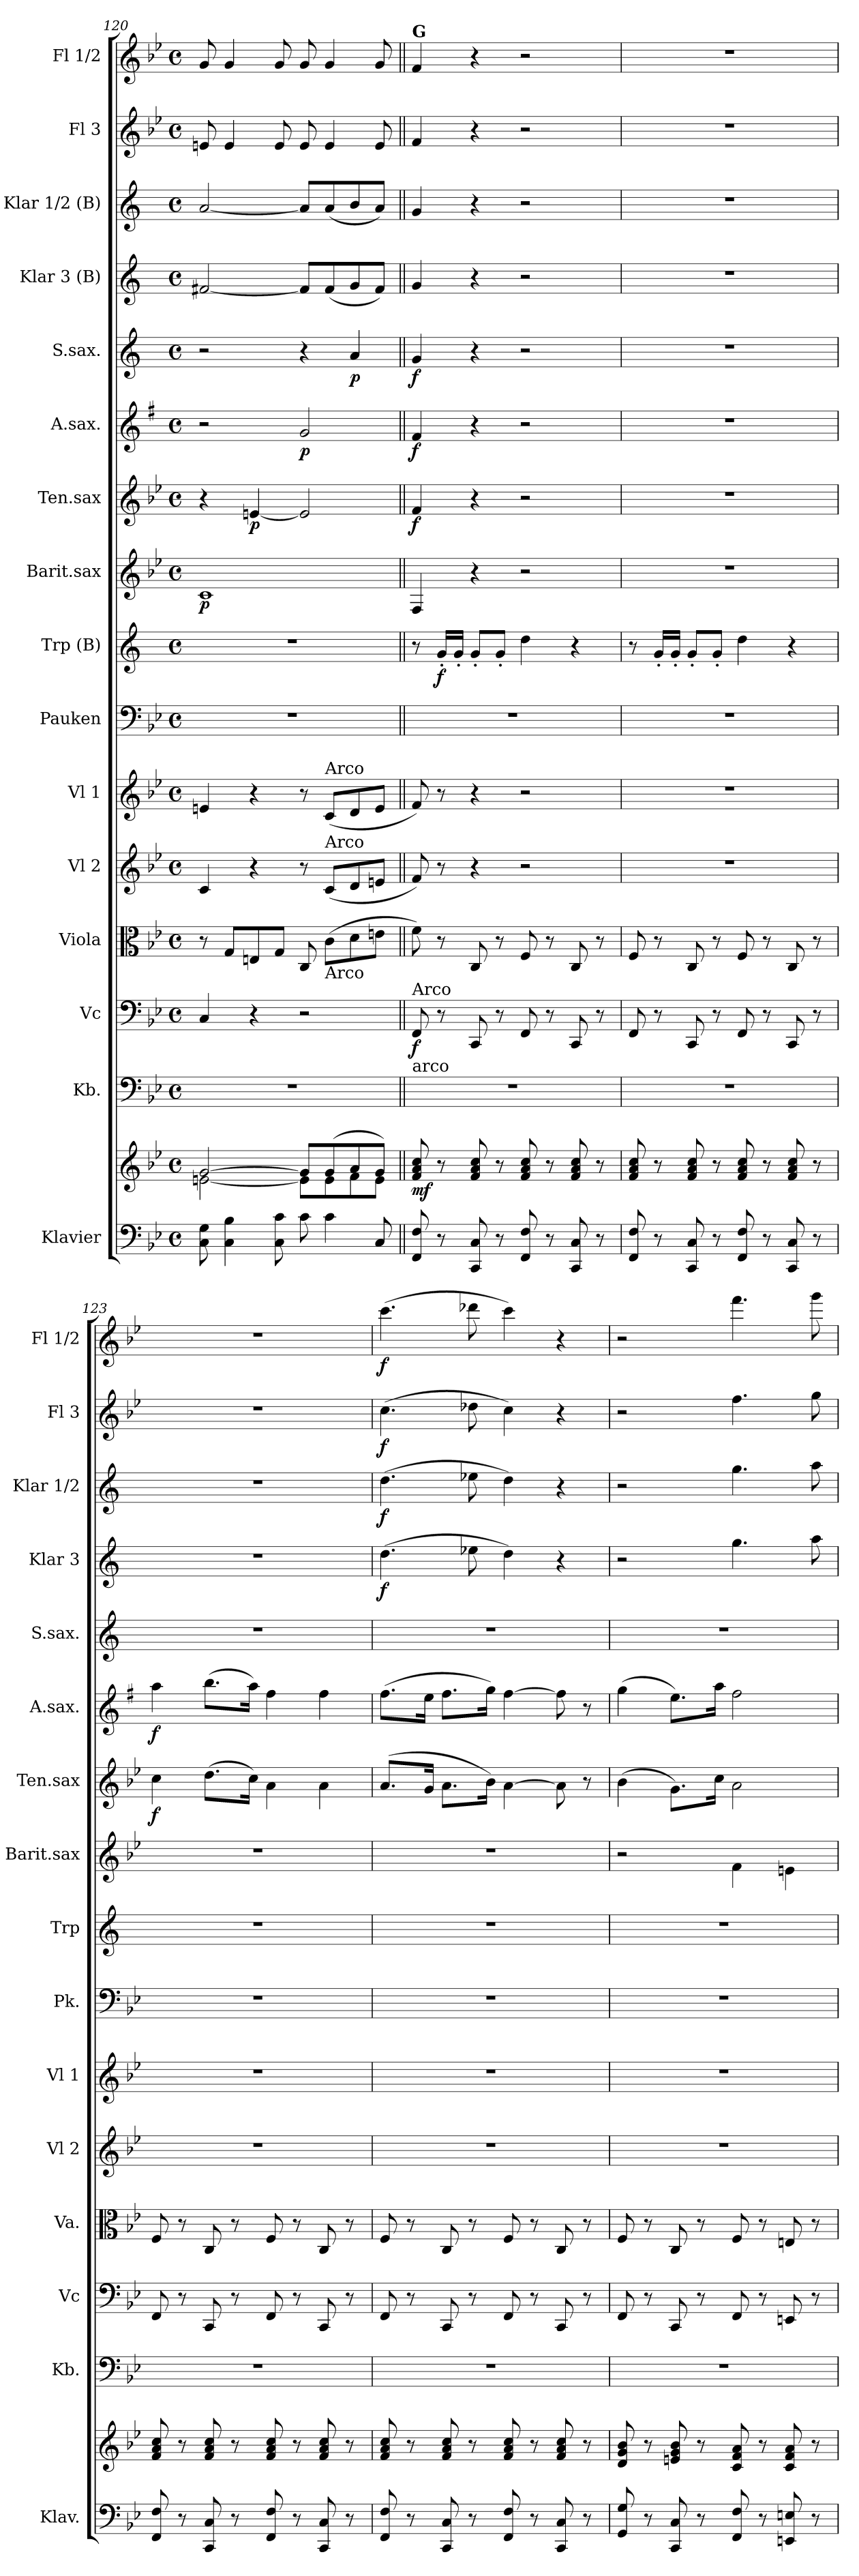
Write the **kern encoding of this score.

**kern	**kern	**dynam	**kern	**kern	**dynam	**kern	**kern	**kern	**kern	**kern	**dynam	**kern	**dynam	**kern	**dynam	**kern	**dynam	**kern	**dynam	**kern	**dynam	**kern	**dynam	**kern	**dynam	**kern	**dynam
*part16	*part16	*part16	*part15	*part14	*part14	*part13	*part12	*part11	*part10	*part9	*part9	*part8	*part8	*part7	*part7	*part6	*part6	*part5	*part5	*part4	*part4	*part3	*part3	*part2	*part2	*part1	*part1
*staff17	*staff16	*staff16/17	*staff15	*staff14	*staff14	*staff13	*staff12	*staff11	*staff10	*staff9	*staff9	*staff8	*staff8	*staff7	*staff7	*staff6	*staff6	*staff5	*staff5	*staff4	*staff4	*staff3	*staff3	*staff2	*staff2	*staff1	*staff1
*I"Klavier	*	*	*I"Kb.	*I"Vc	*	*I"Viola	*I"Vl 2	*I"Vl 1	*I"Pauken	*I"Trp (B)	*	*I"Barit.sax	*	*I"Ten.sax	*	*I"A.sax.	*	*I"S.sax.	*	*I"Klar 3 (B)	*	*I"Klar 1/2 (B)	*	*I"Fl 3	*	*I"Fl 1/2	*
*I'Klav.	*	*	*I'Kb.	*I'Vc	*	*I'Va.	*I'Vl 2	*I'Vl 1	*I'Pk.	*I'Trp	*	*I'Barit.sax	*	*I'Ten.sax	*	*I'A.sax.	*	*I'S.sax.	*	*I'Klar 3	*	*I'Klar 1/2	*	*I'Fl 3	*	*I'Fl 1/2	*
*clefF4	*clefG2	*	*clefF4	*clefF4	*	*clefC3	*clefG2	*clefG2	*clefF4	*clefG2	*	*clefG2	*	*clefG2	*	*clefG2	*	*clefG2	*	*clefG2	*	*clefG2	*	*clefG2	*	*clefG2	*
*	*	*	*ITrd7c12	*	*	*	*	*	*	*ITrd1c2	*	*ITrd12c21	*	*ITrd8c14	*	*ITrd5c9	*	*ITrd1c2	*	*ITrd1c2	*	*ITrd1c2	*	*	*	*	*
*k[b-e-]	*k[b-e-]	*	*k[b-e-]	*k[b-e-]	*	*k[b-e-]	*k[b-e-]	*k[b-e-]	*k[b-e-]	*k[b-e-]	*	*k[b-e-]	*	*k[b-e-]	*	*k[b-e-]	*	*k[b-e-]	*	*k[b-e-]	*	*k[b-e-]	*	*k[b-e-]	*	*k[b-e-]	*
*g:	*g:	*	*g:	*g:	*	*g:	*g:	*g:	*g:	*g:	*	*g:	*	*g:	*	*g:	*	*g:	*	*g:	*	*g:	*	*g:	*	*g:	*
*M4/4	*M4/4	*	*M4/4	*M4/4	*	*M4/4	*M4/4	*M4/4	*M4/4	*M4/4	*	*M4/4	*	*M4/4	*	*M4/4	*	*M4/4	*	*M4/4	*	*M4/4	*	*M4/4	*	*M4/4	*
*met(c)	*met(c)	*	*met(c)	*met(c)	*	*met(c)	*met(c)	*met(c)	*met(c)	*met(c)	*	*met(c)	*	*met(c)	*	*met(c)	*	*met(c)	*	*met(c)	*	*met(c)	*	*met(c)	*	*met(c)	*
=120	=120	=120	=120	=120	=120	=120	=120	=120	=120	=120	=120	=120	=120	=120	=120	=120	=120	=120	=120	=120	=120	=120	=120	=120	=120	=120	=120
*	*^	*	*	*	*	*	*	*	*	*	*	*	*	*	*	*	*	*	*	*	*	*	*	*	*	*	*
!	!	!	!	!	!	!	!	!	!	!	!	!	!	!LO:DY:b	!	!	!	!	!	!	!	!	!	!	!	!	!	!
8C\ 8G\	[>2g/	[<2en\	.	1r	4C/	.	8r	4c/	4en/	1r	1r	.	1C	p	4r	.	2r	.	2r	.	[<2en/	.	[<2g/	.	8en/	.	8g/	.
4C\ 4B-\	.	.	.	.	.	.	8G/L	.	.	.	.	.	.	.	.	.	.	.	.	.	.	.	.	.	4e/	.	4g/	.
!	!	!	!	!	!	!	!	!	!	!	!	!	!	!	!	!LO:DY:b	!	!	!	!	!	!	!	!	!	!	!	!
.	.	.	.	.	4r	.	8En/	4r	4r	.	.	.	.	.	[<4En/	p	.	.	.	.	.	.	.	.	.	.	.	.
8C\ 8c\	.	.	.	.	.	.	8G/J	.	.	.	.	.	.	.	.	.	.	.	.	.	.	.	.	.	8e/	.	8g/	.
!	!	!	!	!	!	!	!	!	!	!	!	!	!	!	!	!	!	!LO:DY:b	!	!	!	!	!	!	!	!	!	!
8c\	8g/L]	8e\L]	.	.	2r	.	8C/	8r	8r	.	.	.	.	.	2E/]	.	2B-/	p	4r	.	8e/L]	.	8g/L]	.	8e/	.	8g/	.
!	!	!	!	!	!	!	!	!	!LO:TX:a:t=Arco	!	!	!	!	!	!	!	!	!	!	!	!	!	!	!	!	!	!	!
!	!	!	!	!	!	!	!	!LO:TX:a:t=Arco	!	!	!	!	!	!	!	!	!	!	!	!	!	!	!	!	!	!	!	!
!	!	!	!	!	!	!	!LO:TX:b:t=Arco	!	!	!	!	!	!	!	!	!	!	!	!	!	!	!	!	!	!	!	!	!
4c\	(8g/	8e\	.	.	.	.	(8c\L	(8c/L	(8c/L	.	.	.	.	.	.	.	.	.	.	.	(8e/	.	(8g/	.	4e/	.	4g/	.
!	!	!	!	!	!	!	!	!	!	!	!	!	!	!	!	!	!	!	!	!LO:DY:b	!	!	!	!	!	!	!	!
.	8a/	8f\	.	.	.	.	8d\	8d/	8d/	.	.	.	.	.	.	.	.	.	4g/	p	8f/	.	8a/	.	.	.	.	.
8C/	8g/J)	8e\J	.	.	.	.	8en\J	8en/J	8e/J	.	.	.	.	.	.	.	.	.	.	.	8e/J)	.	8g/J)	.	8e/	.	8g/	.
*	*v	*v	*	*	*	*	*	*	*	*	*	*	*	*	*	*	*	*	*	*	*	*	*	*	*	*	*	*
!!LO:PB:g=z
=121||	=121||	=121||	=121||	=121||	=121||	=121||	=121||	=121||	=121||	=121||	=121||	=121||	=121||	=121||	=121||	=121||	=121||	=121||	=121||	=121||	=121||	=121||	=121||	=121||	=121||	=121||	=121||
*	*	*	*	*	*	*	*	*	*	*	*	*	*	*	*	*	*	*	*	*	*	*	*	*	*	*MM100	*
*	*^	*	*	*	*	*	*	*	*	*	*	*	*	*	*	*	*	*	*	*	*	*	*	*	*	*	*
!	!	!	!	!	!	!	!	!	!	!	!	!	!	!	!	!	!	!	!	!	!	!	!	!	!	!	!LO:TX:a:B:t=G	!
!	!	!	!	!	!LO:TX:b:t=arco	!	!	!	!	!	!	!	!	!	!	!	!	!	!	!	!	!	!	!	!	!	!	!
!	!	!	!	!	!LO:TX:a:t=Arco	!	!	!	!	!	!	!	!	!	!	!	!	!	!	!	!	!	!	!	!	!	!	!
!	!	!	!LO:DY:b	!	!	!LO:DY:b	!	!	!	!	!	!	!	!	!	!LO:DY:b	!	!LO:DY:b	!	!LO:DY:b	!	!	!	!	!	!	!	!
*	*v	*v	*	*	*	*	*	*	*	*	*	*	*	*	*	*	*	*	*	*	*	*	*	*	*	*	*	*
8FF/ 8F/	8f/ 8a/ 8cc/	mf	1r	8FF/	f	8f\)	8f/)	8f/)	1r	8r	.	4FF/	.	4F/	f	4A/	f	4f/	f	4f/	.	4f/	.	4f/	.	4f/	.
!	!	!	!	!	!	!	!	!	!	!	!LO:DY:b	!	!	!	!	!	!	!	!	!	!	!	!	!	!	!	!
8r	8r	.	.	8r	.	8r	8r	8r	.	16f'/LL	f	.	.	.	.	.	.	.	.	.	.	.	.	.	.	.	.
.	.	.	.	.	.	.	.	.	.	16f'/JJ	.	.	.	.	.	.	.	.	.	.	.	.	.	.	.	.	.
8CC/ 8C/	8f/ 8a/ 8cc/	.	.	8CC/	.	8C/	4r	4r	.	8f'/L	.	4r	.	4r	.	4r	.	4r	.	4r	.	4r	.	4r	.	4r	.
8r	8r	.	.	8r	.	8r	.	.	.	8f'/J	.	.	.	.	.	.	.	.	.	.	.	.	.	.	.	.	.
8FF/ 8F/	8f/ 8a/ 8cc/	.	.	8FF/	.	8F/	2r	2r	.	4cc\	.	2r	.	2r	.	2r	.	2r	.	2r	.	2r	.	2r	.	2r	.
8r	8r	.	.	8r	.	8r	.	.	.	.	.	.	.	.	.	.	.	.	.	.	.	.	.	.	.	.	.
8CC/ 8C/	8f/ 8a/ 8cc/	.	.	8CC/	.	8C/	.	.	.	4r	.	.	.	.	.	.	.	.	.	.	.	.	.	.	.	.	.
8r	8r	.	.	8r	.	8r	.	.	.	.	.	.	.	.	.	.	.	.	.	.	.	.	.	.	.	.	.
=122	=122	=122	=122	=122	=122	=122	=122	=122	=122	=122	=122	=122	=122	=122	=122	=122	=122	=122	=122	=122	=122	=122	=122	=122	=122	=122	=122
8FF/ 8F/	8f/ 8a/ 8cc/	.	1r	8FF/	.	8F/	1r	1r	1r	8r	.	1r	.	1r	.	1r	.	1r	.	1r	.	1r	.	1r	.	1r	.
8r	8r	.	.	8r	.	8r	.	.	.	16f'/LL	.	.	.	.	.	.	.	.	.	.	.	.	.	.	.	.	.
.	.	.	.	.	.	.	.	.	.	16f'/JJ	.	.	.	.	.	.	.	.	.	.	.	.	.	.	.	.	.
8CC/ 8C/	8f/ 8a/ 8cc/	.	.	8CC/	.	8C/	.	.	.	8f'/L	.	.	.	.	.	.	.	.	.	.	.	.	.	.	.	.	.
8r	8r	.	.	8r	.	8r	.	.	.	8f'/J	.	.	.	.	.	.	.	.	.	.	.	.	.	.	.	.	.
8FF/ 8F/	8f/ 8a/ 8cc/	.	.	8FF/	.	8F/	.	.	.	4cc\	.	.	.	.	.	.	.	.	.	.	.	.	.	.	.	.	.
8r	8r	.	.	8r	.	8r	.	.	.	.	.	.	.	.	.	.	.	.	.	.	.	.	.	.	.	.	.
8CC/ 8C/	8f/ 8a/ 8cc/	.	.	8CC/	.	8C/	.	.	.	4r	.	.	.	.	.	.	.	.	.	.	.	.	.	.	.	.	.
8r	8r	.	.	8r	.	8r	.	.	.	.	.	.	.	.	.	.	.	.	.	.	.	.	.	.	.	.	.
=123	=123	=123	=123	=123	=123	=123	=123	=123	=123	=123	=123	=123	=123	=123	=123	=123	=123	=123	=123	=123	=123	=123	=123	=123	=123	=123	=123
!	!	!	!	!	!	!	!	!	!	!	!	!	!	!	!LO:DY:b	!	!LO:DY:b	!	!	!	!	!	!	!	!	!	!
8FF/ 8F/	8f/ 8a/ 8cc/	.	1r	8FF/	.	8F/	1r	1r	1r	1r	.	1r	.	4c\	f	4cc\	f	1r	.	1r	.	1r	.	1r	.	1r	.
8r	8r	.	.	8r	.	8r	.	.	.	.	.	.	.	.	.	.	.	.	.	.	.	.	.	.	.	.	.
8CC/ 8C/	8f/ 8a/ 8cc/	.	.	8CC/	.	8C/	.	.	.	.	.	.	.	(8.d\L	.	(8.dd\L	.	.	.	.	.	.	.	.	.	.	.
8r	8r	.	.	8r	.	8r	.	.	.	.	.	.	.	.	.	.	.	.	.	.	.	.	.	.	.	.	.
.	.	.	.	.	.	.	.	.	.	.	.	.	.	16c\Jk)	.	16cc\Jk)	.	.	.	.	.	.	.	.	.	.	.
8FF/ 8F/	8f/ 8a/ 8cc/	.	.	8FF/	.	8F/	.	.	.	.	.	.	.	4A\	.	4a\	.	.	.	.	.	.	.	.	.	.	.
8r	8r	.	.	8r	.	8r	.	.	.	.	.	.	.	.	.	.	.	.	.	.	.	.	.	.	.	.	.
8CC/ 8C/	8f/ 8a/ 8cc/	.	.	8CC/	.	8C/	.	.	.	.	.	.	.	4A\	.	4a\	.	.	.	.	.	.	.	.	.	.	.
8r	8r	.	.	8r	.	8r	.	.	.	.	.	.	.	.	.	.	.	.	.	.	.	.	.	.	.	.	.
=124	=124	=124	=124	=124	=124	=124	=124	=124	=124	=124	=124	=124	=124	=124	=124	=124	=124	=124	=124	=124	=124	=124	=124	=124	=124	=124	=124
!	!	!	!	!	!	!	!	!	!	!	!	!	!	!	!	!	!	!	!	!	!LO:DY:b	!	!LO:DY:b	!	!LO:DY:b	!	!LO:DY:b
8FF/ 8F/	8f/ 8a/ 8cc/	.	1r	8FF/	.	8F/	1r	1r	1r	1r	.	1r	.	(8.A/L	.	(8.a\L	.	1r	.	(4.cc\	f	(4.cc\	f	(4.cc\	f	(4.ccc\	f
8r	8r	.	.	8r	.	8r	.	.	.	.	.	.	.	.	.	.	.	.	.	.	.	.	.	.	.	.	.
.	.	.	.	.	.	.	.	.	.	.	.	.	.	16G/Jk	.	16g\Jk	.	.	.	.	.	.	.	.	.	.	.
8CC/ 8C/	8f/ 8a/ 8cc/	.	.	8CC/	.	8C/	.	.	.	.	.	.	.	8.A\L	.	8.a\L	.	.	.	.	.	.	.	.	.	.	.
8r	8r	.	.	8r	.	8r	.	.	.	.	.	.	.	.	.	.	.	.	.	8dd-X\	.	8dd-X\	.	8dd-X\	.	8ddd-X\	.
.	.	.	.	.	.	.	.	.	.	.	.	.	.	16B-\Jk)	.	16b-\Jk)	.	.	.	.	.	.	.	.	.	.	.
8FF/ 8F/	8f/ 8a/ 8cc/	.	.	8FF/	.	8F/	.	.	.	.	.	.	.	[>4A\	.	[>4a\	.	.	.	4cc\)	.	4cc\)	.	4cc\)	.	4ccc\)	.
8r	8r	.	.	8r	.	8r	.	.	.	.	.	.	.	.	.	.	.	.	.	.	.	.	.	.	.	.	.
8CC/ 8C/	8f/ 8a/ 8cc/	.	.	8CC/	.	8C/	.	.	.	.	.	.	.	8A\]	.	8a\]	.	.	.	4r	.	4r	.	4r	.	4r	.
8r	8r	.	.	8r	.	8r	.	.	.	.	.	.	.	8r	.	8r	.	.	.	.	.	.	.	.	.	.	.
=125	=125	=125	=125	=125	=125	=125	=125	=125	=125	=125	=125	=125	=125	=125	=125	=125	=125	=125	=125	=125	=125	=125	=125	=125	=125	=125	=125
8GG/ 8G/	8d/ 8g/ 8b-/	.	1r	8FF/	.	8F/	1r	1r	1r	1r	.	2r	.	(4B-\	.	(4b-\	.	1r	.	2r	.	2r	.	2r	.	2r	.
8r	8r	.	.	8r	.	8r	.	.	.	.	.	.	.	.	.	.	.	.	.	.	.	.	.	.	.	.	.
8CC/ 8C/	8en/ 8g/ 8b-/	.	.	8CC/	.	8C/	.	.	.	.	.	.	.	8.G\L)	.	8.g\L)	.	.	.	.	.	.	.	.	.	.	.
8r	8r	.	.	8r	.	8r	.	.	.	.	.	.	.	.	.	.	.	.	.	.	.	.	.	.	.	.	.
.	.	.	.	.	.	.	.	.	.	.	.	.	.	16c\Jk	.	16cc\Jk	.	.	.	.	.	.	.	.	.	.	.
8FF/ 8F/	8c/ 8f/ 8a/	.	.	8FF/	.	8F/	.	.	.	.	.	4F\	.	2A\	.	2a\	.	.	.	4.ff\	.	4.ff\	.	4.ff\	.	4.fff\	.
8r	8r	.	.	8r	.	8r	.	.	.	.	.	.	.	.	.	.	.	.	.	.	.	.	.	.	.	.	.
8EEn/ 8En/	8c/ 8f/ 8a/	.	.	8EEn/	.	8En/	.	.	.	.	.	4En\	.	.	.	.	.	.	.	.	.	.	.	.	.	.	.
8r	8r	.	.	8r	.	8r	.	.	.	.	.	.	.	.	.	.	.	.	.	8gg\	.	8gg\	.	8gg\	.	8ggg\	.
=	=	=	=	=	=	=	=	=	=	=	=	=	=	=	=	=	=	=	=	=	=	=	=	=	=	=	=
*-	*-	*-	*-	*-	*-	*-	*-	*-	*-	*-	*-	*-	*-	*-	*-	*-	*-	*-	*-	*-	*-	*-	*-	*-	*-	*-	*-
